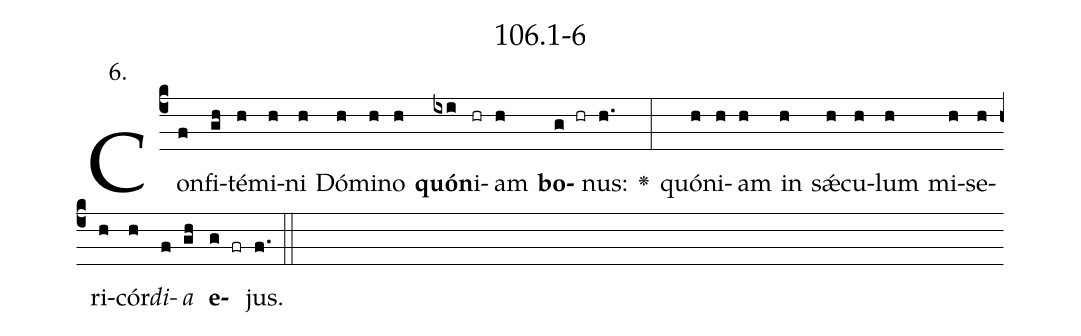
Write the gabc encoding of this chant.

name: 106.1-6;
annotation: 6.;
%%
(c4)Con(f)fi(gh)té(h)mi(h)ni(h) Dó(h)mi(h)no(h) <b>quón</b>(ixi)i(hr)am(h) <b>bo</b>(g hr)nus:(h.) <v>\greheightstar</v>(:) quón(h)i(h)am(h) in(h) sǽ(h)cu(h)lum(h) mi(h)se(h)ri(h)cór(h)<i>di</i>(f)<i>a</i>(gh) <b>e</b>(g fr)jus.(f.) (::)


%E(h) u(h) o(f) u(gh) a(g) e.(f.) (::)
